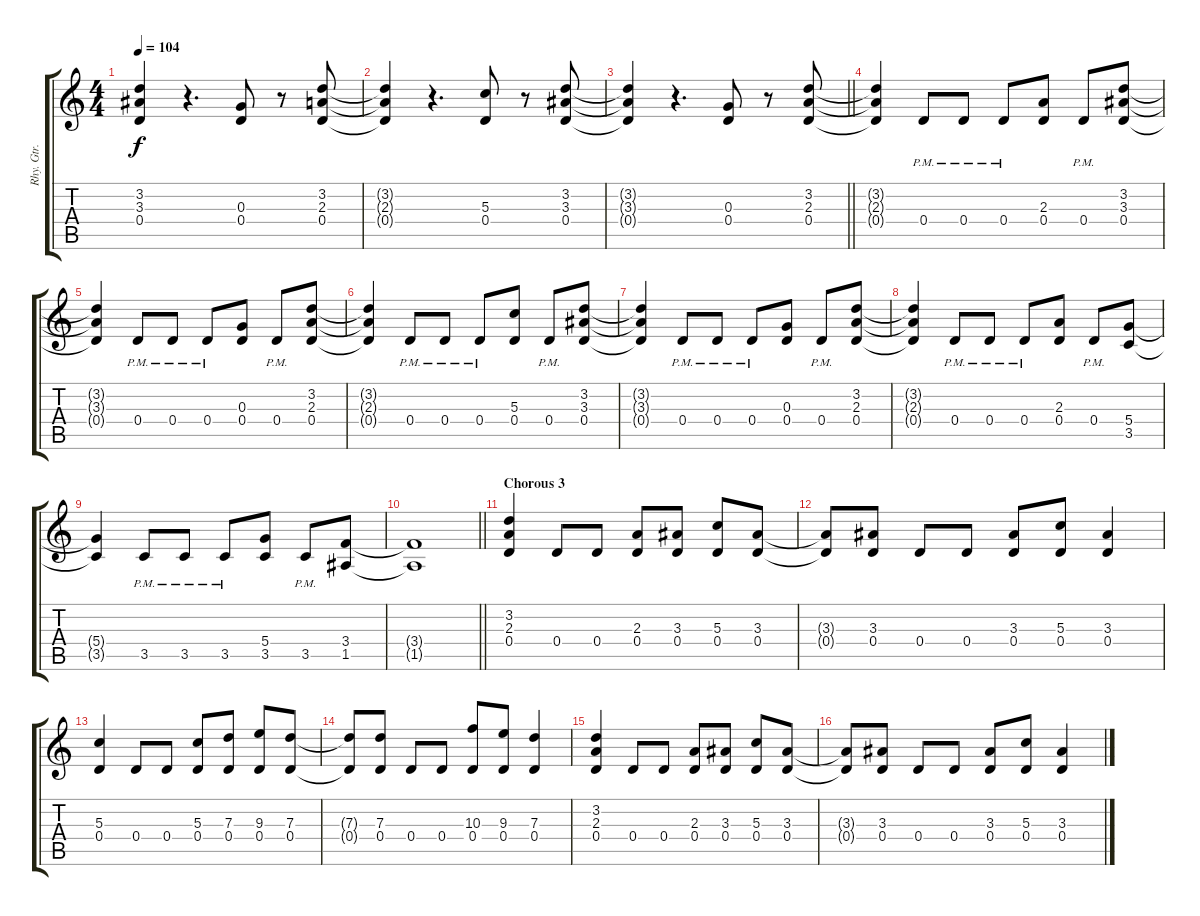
\track ("Rhy. Gtr. 2" "Rhy. Gtr. ") {instrument distortionguitar}
\staff {score tabs}
\tuning (E4 B3 G3 D3 A2 E2) {hide}
\ts (4 4)
\tempo 104
\clef g2
\ks c
(3.2{t} 3.3{t} 0.4{t}).4{dy f} r.4{d} (0.3 0.4).8 r.8 (3.2 2.3 0.4).8 |
(3.2{t} 2.3{t} 0.4{t}).4 r.4{d} (5.3 0.4).8 r.8 (3.2 3.3 0.4).8 |
\barLineRight lightlight
(3.2{t} 3.3{t} 0.4{t}).4 r.4{d} (0.3 0.4).8 r.8 (3.2 2.3 0.4).8 |
\section ("" "")
(3.2{t} 2.3{t} 0.4{t}).4 0.4{pm}.8 0.4{pm}.8 0.4{pm}.8 (2.3 0.4).8 0.4{pm}.8 (3.2 3.3 0.4).8 |
(3.2{t} 3.3{t} 0.4{t}).4 0.4{pm}.8 0.4{pm}.8 0.4{pm}.8 (0.3 0.4).8 0.4{pm}.8 (3.2 2.3 0.4).8 |
(3.2{t} 2.3{t} 0.4{t}).4 0.4{pm}.8 0.4{pm}.8 0.4{pm}.8 (5.3 0.4).8 0.4{pm}.8 (3.2 3.3 0.4).8 |
(3.2{t} 3.3{t} 0.4{t}).4 0.4{pm}.8 0.4{pm}.8 0.4{pm}.8 (0.3 0.4).8 0.4{pm}.8 (3.2 2.3 0.4).8 |
(3.2{t} 2.3{t} 0.4{t}).4 0.4{pm}.8 0.4{pm}.8 0.4{pm}.8 (2.3 0.4).8 0.4{pm}.8 (5.4 3.5).8 |
(5.4{t} 3.5{t}).4 3.5{pm}.8 3.5{pm}.8 3.5{pm}.8 (5.4 3.5).8 3.5{pm}.8 (3.4 1.5).8 |
\barLineRight lightlight
(3.4{t} 1.5{t}).1 |
\section ("" "Chorous 3")
(3.2 2.3 0.4).4 0.4.8 0.4.8 (2.3 0.4).8 (3.3 0.4).8 (5.3 0.4).8 (3.3 0.4).8 |
(3.3{t} 0.4{t}).8 (3.3 0.4).8 0.4.8 0.4.8 (3.3 0.4).8 (5.3 0.4).8 (3.3 0.4).4 |
(5.3 0.4).4 0.4.8 0.4.8 (5.3 0.4).8 (7.3 0.4).8 (9.3 0.4).8 (7.3 0.4).8 |
(7.3{t} 0.4{t}).8 (7.3 0.4).8 0.4.8 0.4.8 (10.3 0.4).8 (9.3 0.4).8 (7.3 0.4).4 |
(3.2 2.3 0.4).4 0.4.8 0.4.8 (2.3 0.4).8 (3.3 0.4).8 (5.3 0.4).8 (3.3 0.4).8 |
(3.3{t} 0.4{t}).8 (3.3 0.4).8 0.4.8 0.4.8 (3.3 0.4).8 (5.3 0.4).8 (3.3 0.4).4
